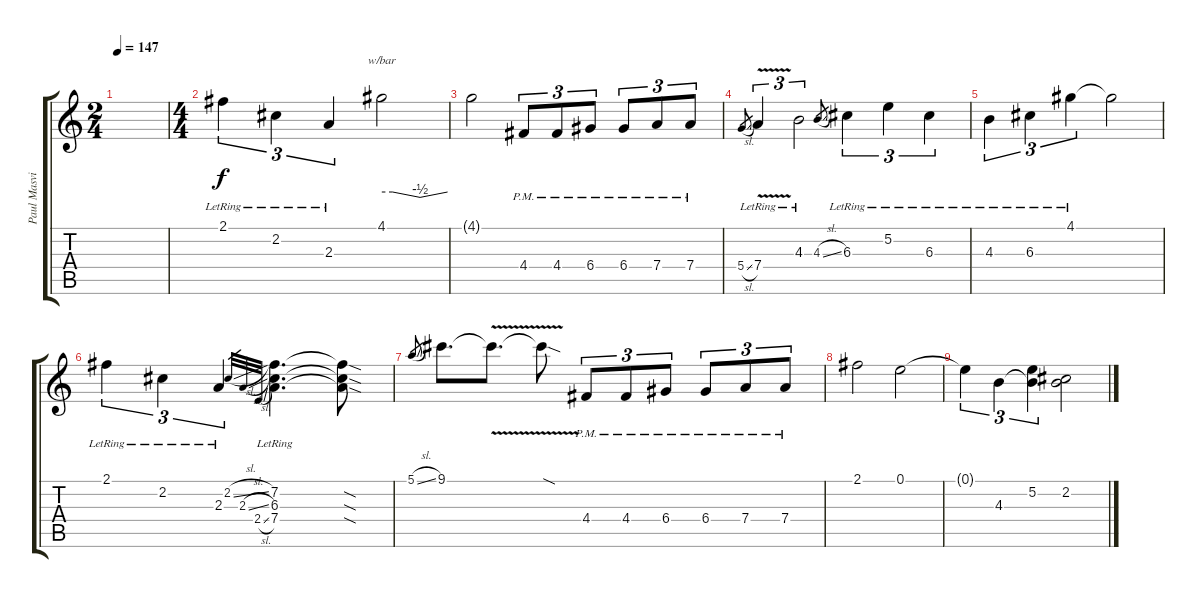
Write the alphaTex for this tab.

\track ("Paul Masvidal" "Paul Masvi") {instrument distortionguitar}
\staff {score tabs}
\tuning (E4 B3 G3 D3 A2 E2) {hide}
\ts (2 4)
\tempo 147
\clef g2
\ks c
|
\ts (4 4)
2.1{lr}.4{tu (3 2)} 2.2{lr}.4{tu (3 2)} 2.3{lr}.4{tu (3 2)} 4.1.2{tbe (custom default 0 0 10 0 35 -2 60 0)} |
4.1{t}.2 4.4{pm}.8{tu (3 2)} 4.4{pm}.8{tu (3 2)} 6.4{pm}.8{tu (3 2)} 6.4{pm}.8{tu (3 2)} 7.4{pm}.8{tu (3 2)} 7.4{pm}.8{tu (3 2)} |
5.4{sl}.8{gr} 7.4{v lr}.4{tu (3 2)} 4.3{lr}.2{tu (3 2)} 4.3{sl}.8{gr} 6.3{lr}.4{tu (3 2)} 5.2{lr}.4{tu (3 2)} 6.3{lr}.4{tu (3 2)} |
4.3{lr}.4{tu (3 2)} 6.3{lr}.4{tu (3 2)} 4.1{lr}.4{tu (3 2)} 4.1{t}.2 |
2.1{lr}.4{tu (3 2)} 2.2{lr}.4{tu (3 2)} 2.3{lr}.4{tu (3 2)} 2.2{sl}.32{gr} 2.3{sl}.32{gr} 2.4{sl}.32{gr} (7.2{lr} 6.3{lr} 7.4{lr}).4{d} (7.2{sod t} 6.3{sod t} 7.4{sod t}).8 |
5.1{sl}.8{gr} 9.1.8{d} 9.1{v t}.8{d} 9.1{sod t}.8 4.4{pm}.8{tu (3 2)} 4.4{pm}.8{tu (3 2)} 6.4{pm}.8{tu (3 2)} 6.4{pm}.8{tu (3 2)} 7.4{pm}.8{tu (3 2)} 7.4{pm}.8{tu (3 2)} |
2.1.2 0.1.2 |
0.1{t}.4{tu (3 2)} 4.3.4{tu (3 2)} (5.2 4.3{t}).4{tu (3 2)} (2.2 4.3{t}).2
